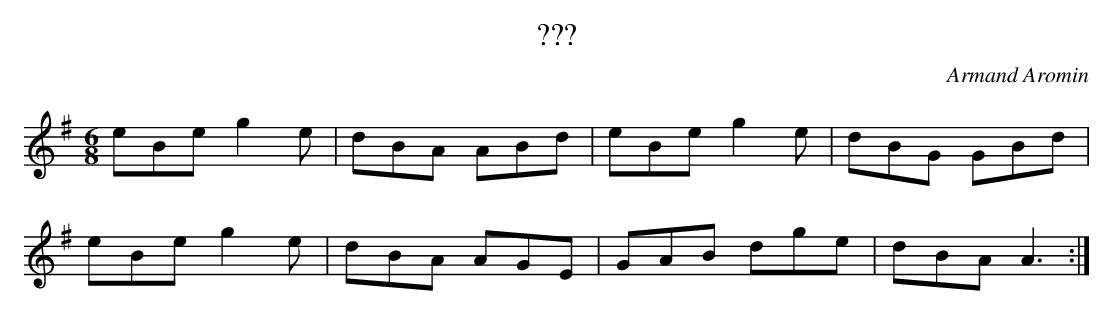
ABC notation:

X:1
T: ???
C: Armand Aromin
M: 6/8
L: 1/8
K: Ador
eBe g2 e | dBA ABd | eBe g2 e | dBG GBd |
eBe g2 e | dBA AGE | GAB dge | dBA A3 :|
